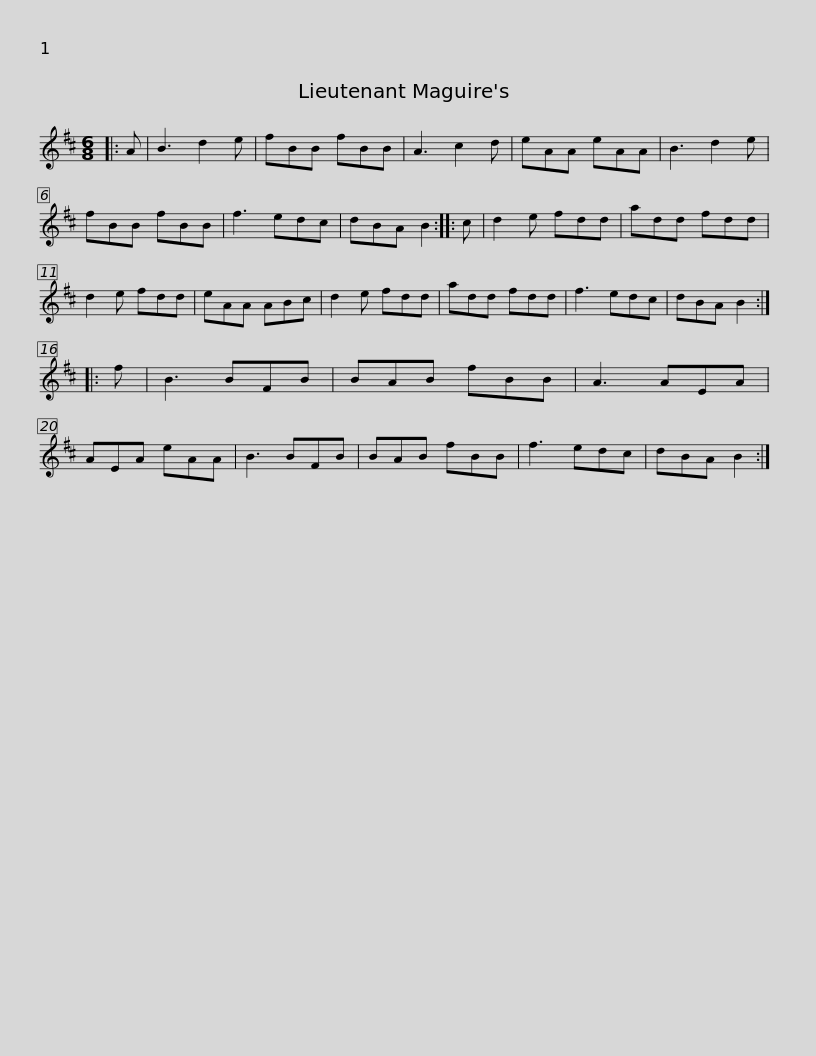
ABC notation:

X:1
L:1/8
M:6/8
I:linebreak $
K:Bmin
V:1 treble
V:1
|: A | B3 d2 e | fBB fBB | A3 c2 d | eAA eAA | %5
 B3 d2 e | fBB fBB | f3 edc | dBA B2 :: c |$ %10
 d2 e fdd | add fdd | d2 e fdd | eAA ABc | d2 e fdd | %15
 add fdd | f3 edc | dBA B2 :: f |$ B3 BFB | %20
 BAB fBB | A3 AEA | AEA eAA | B3 BFB | BAB fBB | %25
 f3 edc | dBA B2 :| %27
